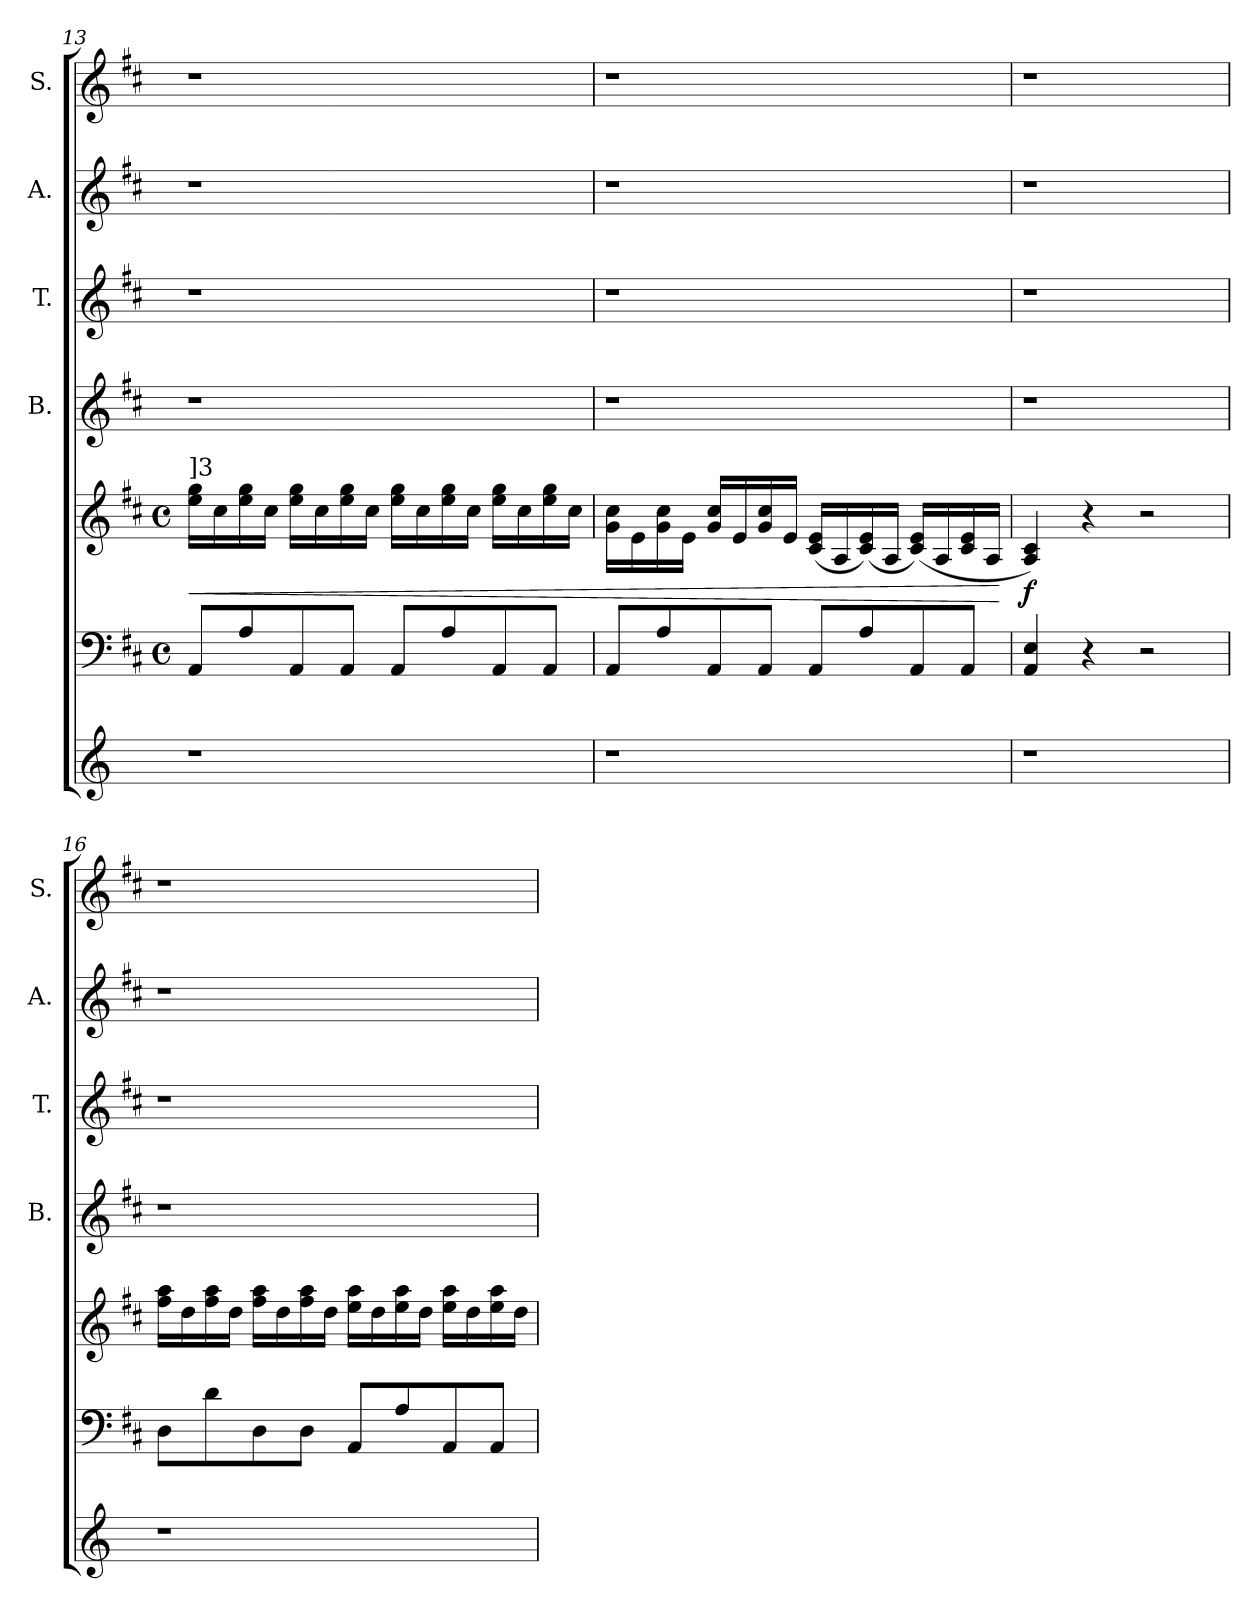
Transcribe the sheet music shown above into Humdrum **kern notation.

**kern	**kern	**kern	**dynam	**kern	**kern	**kern	**kern
*part7	*part6	*part5	*part5	*part4	*part3	*part2	*part1
*staff7	*staff6	*staff5	*staff5	*staff4	*staff3	*staff2	*staff1
*	*	*	*	*I"B.	*I"T.	*I"A.	*I"S.
*	*	*	*	*I'B.	*I'T.	*I'A.	*I'S.
!!LO:LB:g=z
*clefG2	*clefF4	*clefG2	*	*clefG2	*clefG2	*clefG2	*clefG2
*	*ITrd1c2	*ITrd1c2	*	*ITrd1c2	*ITrd1c2	*ITrd1c2	*ITrd1c2
*k[]	*k[]	*k[]	*	*k[]	*k[]	*k[]	*k[]
*C:	*C:	*C:	*	*C:	*C:	*C:	*C:
*	*M4/4	*M4/4	*	*	*	*	*
*	*met(c)	*met(c)	*	*	*	*	*
=13	=13	=13	=13	=13	=13	=13	=13
!	!	!LO:TX:a:t=]3	!	!	!	!	!
!	!	!	!LO:HP:b	!	!	!	!
1r	8GG/L	16dd\ 16ff\LL	<	1r	1r	1r	1r
.	.	16b\	.	.	.	.	.
.	8G/	16dd\ 16ff\	.	.	.	.	.
.	.	16b\JJ	.	.	.	.	.
.	8GG/	16dd\ 16ff\LL	.	.	.	.	.
.	.	16b\	.	.	.	.	.
.	8GG/J	16dd\ 16ff\	.	.	.	.	.
.	.	16b\JJ	.	.	.	.	.
.	8GG/L	16dd\ 16ff\LL	.	.	.	.	.
.	.	16b\	.	.	.	.	.
.	8G/	16dd\ 16ff\	.	.	.	.	.
.	.	16b\JJ	.	.	.	.	.
.	8GG/	16dd\ 16ff\LL	.	.	.	.	.
.	.	16b\	.	.	.	.	.
.	8GG/J	16dd\ 16ff\	.	.	.	.	.
.	.	16b\JJ	.	.	.	.	.
=14	=14	=14	=14	=14	=14	=14	=14
1r	8GG/L	16f\ 16b\LL	.	1r	1r	1r	1r
.	.	16d\	.	.	.	.	.
.	8G/	16f\ 16b\	.	.	.	.	.
.	.	16d\JJ	.	.	.	.	.
.	8GG/	16f/ 16b/LL	.	.	.	.	.
.	.	16d/	.	.	.	.	.
.	8GG/J	16f/ 16b/	.	.	.	.	.
.	.	16d/JJ	.	.	.	.	.
.	8GG/L	(<16B/ 16d/LL	.	.	.	.	.
.	.	16G/	.	.	.	.	.
.	8G/	(<16B/ 16d/)	.	.	.	.	.
.	.	16G/JJ	.	.	.	.	.
.	8GG/	(<16B/ 16d/LL)	.	.	.	.	.
.	.	16G/	.	.	.	.	.
.	8GG/J	16B/ 16d/	.	.	.	.	.
.	.	16G/JJ	.	.	.	.	.
.	.	.	[	.	.	.	.
=15	=15	=15	=15	=15	=15	=15	=15
!	!	!	!LO:DY:b	!	!	!	!
1r	4GG/ 4D/	4G/ 4B/)	f	1r	1r	1r	1r
.	4r	4r	.	.	.	.	.
.	2r	2r	.	.	.	.	.
=16	=16	=16	=16	=16	=16	=16	=16
1r	8C\L	16ee\ 16gg\LL	.	1r	1r	1r	1r
.	.	16cc\	.	.	.	.	.
.	8c\	16ee\ 16gg\	.	.	.	.	.
.	.	16cc\JJ	.	.	.	.	.
.	8C\	16ee\ 16gg\LL	.	.	.	.	.
.	.	16cc\	.	.	.	.	.
.	8C\J	16ee\ 16gg\	.	.	.	.	.
.	.	16cc\JJ	.	.	.	.	.
.	8GG/L	16dd\ 16gg\LL	.	.	.	.	.
.	.	16cc\	.	.	.	.	.
.	8G/	16dd\ 16gg\	.	.	.	.	.
.	.	16cc\JJ	.	.	.	.	.
.	8GG/	16dd\ 16gg\LL	.	.	.	.	.
.	.	16cc\	.	.	.	.	.
.	8GG/J	16dd\ 16gg\	.	.	.	.	.
.	.	16cc\JJ	.	.	.	.	.
=	=	=	=	=	=	=	=
*-	*-	*-	*-	*-	*-	*-	*-
